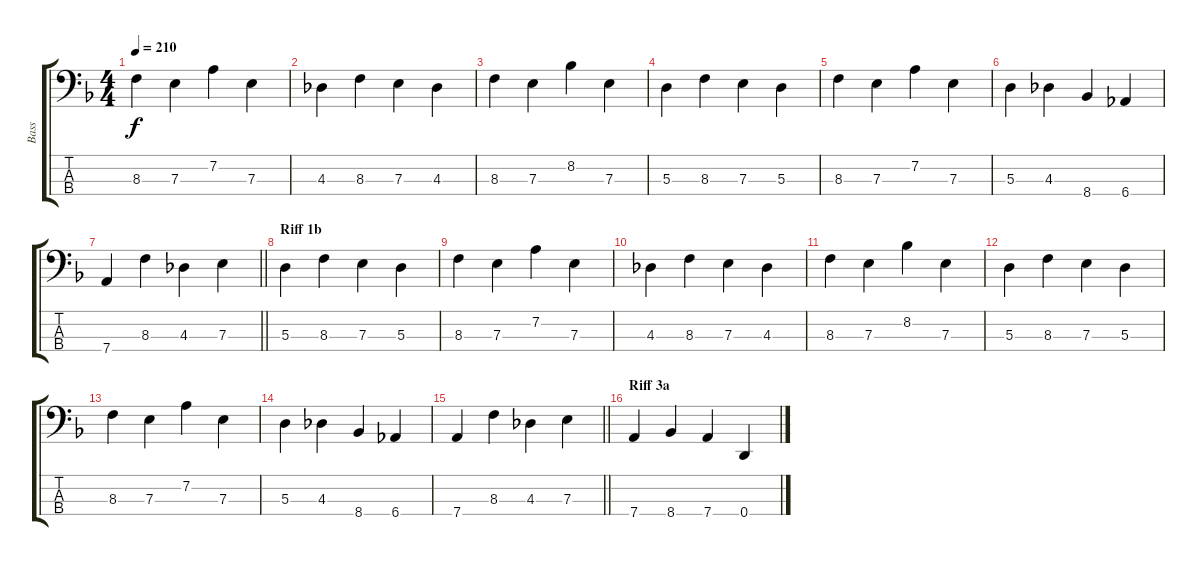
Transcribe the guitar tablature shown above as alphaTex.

\track ("Bass" "Bass") {instrument electricbassfinger}
\staff {score tabs}
\tuning (G2 D2 A1 D1) {hide}
\ts (4 4)
\tempo 210
\clef f4
\ks dminor
8.3.4{dy f} 7.3.4 7.2.4 7.3.4 |
4.3.4 8.3.4 7.3.4 4.3.4 |
8.3.4 7.3.4 8.2.4 7.3.4 |
5.3.4 8.3.4 7.3.4 5.3.4 |
8.3.4 7.3.4 7.2.4 7.3.4 |
5.3.4 4.3.4 8.4.4 6.4.4 |
\barLineRight lightlight
7.4.4 8.3.4 4.3.4 7.3.4 |
\section ("" "Riff 1b")
5.3.4 8.3.4 7.3.4 5.3.4 |
8.3.4 7.3.4 7.2.4 7.3.4 |
4.3.4 8.3.4 7.3.4 4.3.4 |
8.3.4 7.3.4 8.2.4 7.3.4 |
5.3.4 8.3.4 7.3.4 5.3.4 |
8.3.4 7.3.4 7.2.4 7.3.4 |
5.3.4 4.3.4 8.4.4 6.4.4 |
\barLineRight lightlight
7.4.4 8.3.4 4.3.4 7.3.4 |
\section ("" "Riff 3a")
7.4.4 8.4.4 7.4.4 0.4.4
